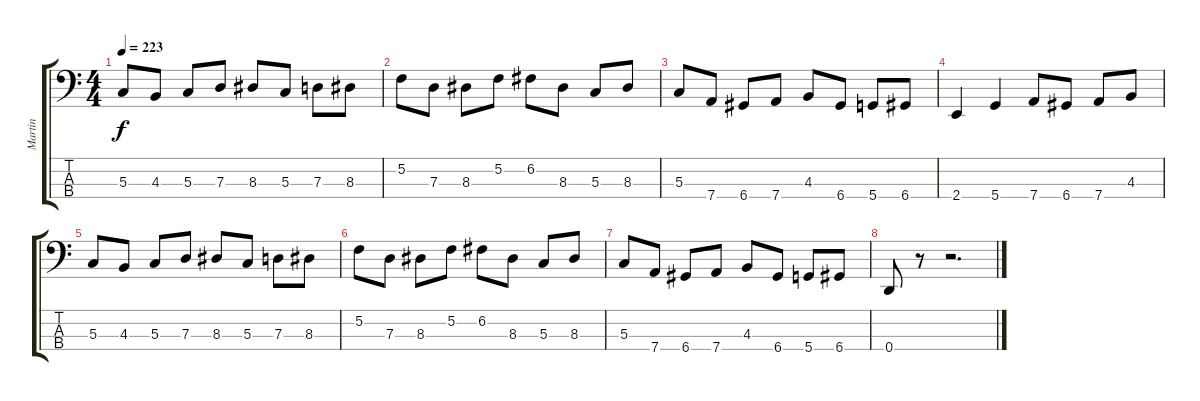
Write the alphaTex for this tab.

\track ("Martin" "Martin") {instrument electricbassfinger}
\staff {score tabs}
\tuning (F2 C2 G1 D1) {hide}
\ts (4 4)
\tempo 223
\clef f4
\ks c
5.3.8{dy f} 4.3.8 5.3.8 7.3.8 8.3.8 5.3.8 7.3.8 8.3.8 |
5.2.8 7.3.8 8.3.8 5.2.8 6.2.8 8.3.8 5.3.8 8.3.8 |
5.3.8 7.4.8 6.4.8 7.4.8 4.3.8 6.4.8 5.4.8 6.4.8 |
2.4.4 5.4.4 7.4.8 6.4.8 7.4.8 4.3.8 |
5.3.8 4.3.8 5.3.8 7.3.8 8.3.8 5.3.8 7.3.8 8.3.8 |
5.2.8 7.3.8 8.3.8 5.2.8 6.2.8 8.3.8 5.3.8 8.3.8 |
5.3.8 7.4.8 6.4.8 7.4.8 4.3.8 6.4.8 5.4.8 6.4.8 |
0.4.8 r.8 r.2{d}
